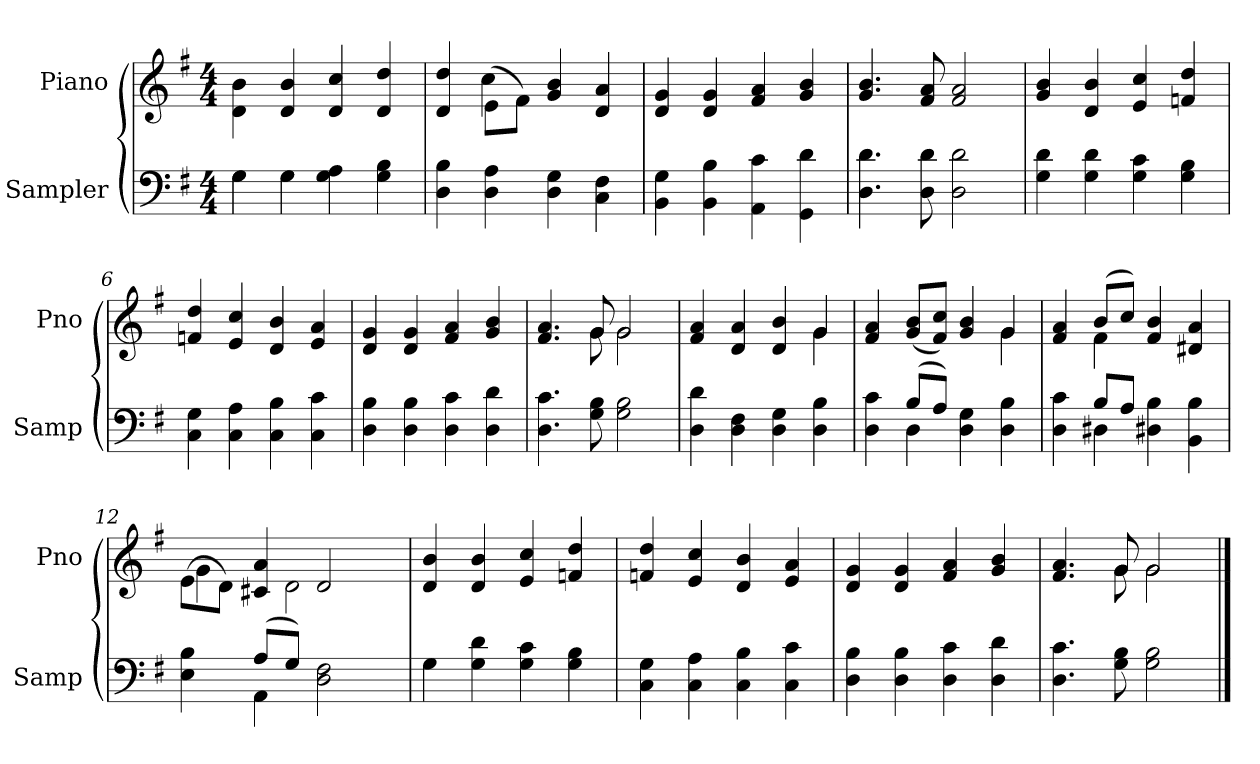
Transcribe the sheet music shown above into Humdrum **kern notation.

**kern	**kern
*part2	*part1
*staff2	*staff1
*I"Sampler	*I"Piano
*I'Samp	*I'Pno
*clefF4	*clefG2
*k[f#]	*k[f#]
*G:	*G:
*M4/4	*M4/4
=1	=1
*^	*
4G\	4G	4d\ 4b\
4G\	4G	4d/ 4b/
4G\ 4A\	2ryy	4d/ 4cc/
4G\ 4B\	.	4d/ 4dd/
*v	*v	*
=2	=2
*	*^
4D\ 4B\	4d/ 4dd/	4ryy
4D\ 4A\	(8e\L	4cc
.	8f#\J)	.
4D\ 4G\	4g/ 4b/	2ryy
4C\ 4F#\	4d/ 4a/	.
*	*v	*v
=3	=3
4BB\ 4G\	4d/ 4g/
4BB\ 4B\	4d/ 4g/
4AA\ 4c\	4f#/ 4a/
4GG\ 4d\	4g/ 4b/
=4	=4
4.D\ 4.d\	4.g/ 4.b/
8D\ 8d\	8f#/ 8a/
2D\ 2d\	2f#/ 2a/
=5	=5
4G\ 4d\	4g/ 4b/
4G\ 4d\	4d/ 4b/
4G\ 4c\	4e/ 4cc/
4G\ 4B\	4fn/ 4dd/
=6	=6
4C\ 4G\	4fn/ 4dd/
4C\ 4A\	4e/ 4cc/
4C\ 4B\	4d/ 4b/
4C\ 4c\	4e/ 4a/
=7	=7
4D\ 4B\	4d/ 4g/
4D\ 4B\	4d/ 4g/
4D\ 4c\	4f#/ 4a/
4D\ 4d\	4g/ 4b/
=8	=8
*	*^
4.D\ 4.c\	4.f#/ 4.a/	4.ryy
8G\ 8B\	8g/	8g
2G\ 2B\	2g/	2g
=9	=9	=9
4D\ 4d\	4f#/ 4a/	2.ryy
4D\ 4F#\	4d/ 4a/	.
4D\ 4G\	4d/ 4b/	.
4D\ 4B\	4g/	4g
=10	=10	=10
*^	*	*
4D\ 4c\	4ryy	4f#/ 4a/	2.ryy
(8B/L	4D	(8g/ 8b/L	.
8A/J)	.	8f#/ 8cc/J)	.
4D\ 4G\	2ryy	4g/ 4b/	.
4D\ 4B\	.	4g/	4g
=11	=11	=11	=11
4D\ 4c\	4ryy	4f#/ 4a/	4ryy
8B/L	4D#	(8b/L	4f#
8A/J	.	8cc/J)	.
4D#X\ 4B\	2ryy	4f#/ 4b/	2ryy
4BB\ 4B\	.	4d#X/ 4a/	.
=12	=12	=12	=12
4E\ 4B\	4ryy	(8e\L	4g
.	.	8d\J)	.
(8A/L	4AA	4c#X/ 4a/	8ryy
8G/J)	.	.	2d
2D\ 2F#\	2ryy	2d/	.
.	.	.	8ryy
*v	*v	*	*
*	*v	*v
=13	=13
4G\	4d/ 4b/
4G\ 4d\	4d/ 4b/
4G\ 4c\	4e/ 4cc/
4G\ 4B\	4fn/ 4dd/
=14	=14
4C\ 4G\	4fn/ 4dd/
4C\ 4A\	4e/ 4cc/
4C\ 4B\	4d/ 4b/
4C\ 4c\	4e/ 4a/
=15	=15
4D\ 4B\	4d/ 4g/
4D\ 4B\	4d/ 4g/
4D\ 4c\	4f#/ 4a/
4D\ 4d\	4g/ 4b/
=16	=16
*	*^
4.D\ 4.c\	4.f#/ 4.a/	4.ryy
8G\ 8B\	8g/	8g
2G\ 2B\	2g/	2g
*	*v	*v
==	==
*-	*-
